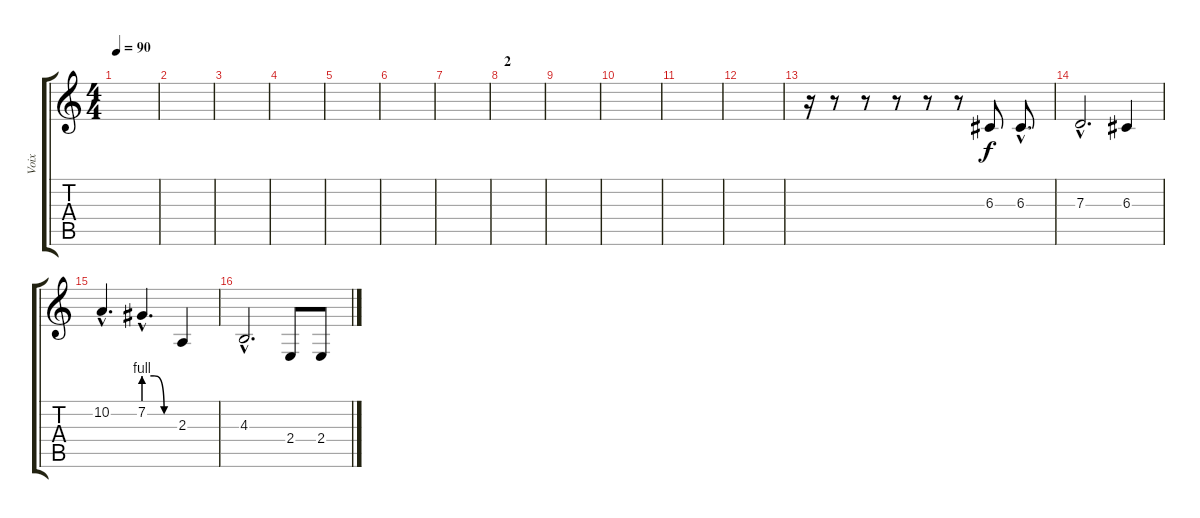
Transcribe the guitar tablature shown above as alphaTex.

\track ("Voix" "Voix") {instrument flute}
\staff {score tabs}
\tuning (E4 B3 G3 D3 A2 E2) {hide}
\ts (4 4)
\tempo 90
\clef g2
\ks c
|
|
|
|
|
|
|
\section ("" "2")
|
|
|
|
|
r.16 r.8 r.8 r.8 r.8 r.8 6.3.8 6.3{hac}.8{d} |
7.3{hac}.2{d} 6.3.4 |
10.2{hac}.4{d} 7.2{be (custom 0 4 20 4 40 0 60 0) hac}.4{d} 2.3.4 |
4.3{hac}.2{d} 2.4.8 2.4.8
